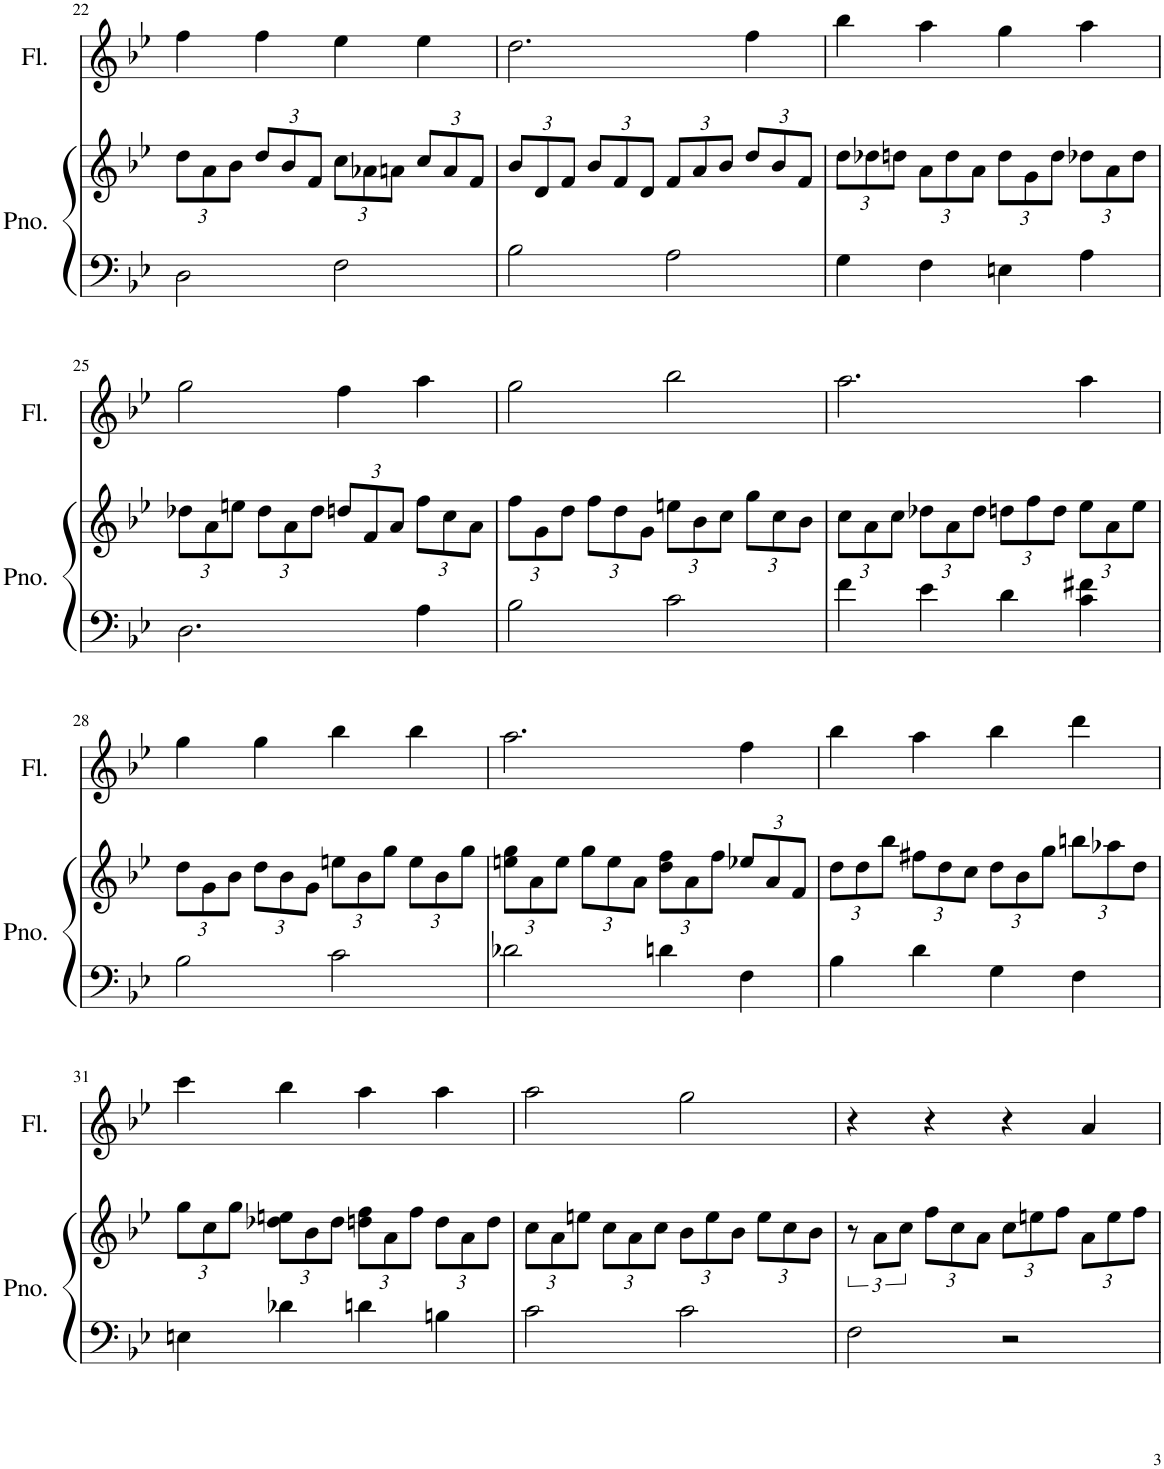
**kern	**kern	**kern
*part2	*part2	*part1
*staff3	*staff2	*staff1
*I"Piano	*	*I"Flute
*I'Pno.	*	*I'Fl.
!!LO:PB:g=z
*clefF4	*clefG2	*clefG2
*k[b-e-]	*k[b-e-]	*k[b-e-]
*M4/4	*M4/4	*M4/4
*	*Xbrackettup	*
=22	=22	=22
2D\	12dd\L	4ff\
.	12a\	.
.	12b-\J	.
.	12dd/L	4ff\
.	12b-/	.
.	12f/J	.
2F\	12cc\L	4ee-\
.	12a-X\	.
.	12an\J	.
.	12cc/L	4ee-\
.	12a/	.
.	12f/J	.
=23	=23	=23
2B-\	12b-/L	2.dd\
.	12d/	.
.	12f/J	.
.	12b-/L	.
.	12f/	.
.	12d/J	.
2A\	12f/L	.
.	12a/	.
.	12b-/J	.
.	12dd/L	4ff\
.	12b-/	.
.	12f/J	.
=24	=24	=24
4G\	12dd\L	4bb-\
.	12dd-X\	.
.	12ddn\J	.
4F\	12a\L	4aa\
.	12dd\	.
.	12a\J	.
4En\	12dd\L	4gg\
.	12g\	.
.	12dd\J	.
4A\	12dd-X\L	4aa\
.	12a\	.
.	12dd-\J	.
!!LO:LB:g=z
=25	=25	=25
2.D\	12dd-X\L	2gg\
.	12a\	.
.	12een\J	.
.	12dd-\L	.
.	12a\	.
.	12dd-\J	.
.	12ddn/L	4ff\
.	12f/	.
.	12a/J	.
4A\	12ff\L	4aa\
.	12cc\	.
.	12a\J	.
=26	=26	=26
2B-\	12ff\L	2gg\
.	12g\	.
.	12dd\J	.
.	12ff\L	.
.	12dd\	.
.	12g\J	.
2c\	12een\L	2bb-\
.	12b-\	.
.	12cc\J	.
.	12gg\L	.
.	12cc\	.
.	12b-\J	.
=27	=27	=27
4f\	12cc\L	2.aa\
.	12a\	.
.	12cc\J	.
4e-\	12dd-X\L	.
.	12a\	.
.	12dd-\J	.
4d\	12ddn\L	.
.	12ff\	.
.	12dd\J	.
4c\ 4f#X\	12ee-\L	4aa\
.	12a\	.
.	12ee-\J	.
!!LO:LB:g=z
=28	=28	=28
2B-\	12dd\L	4gg\
.	12g\	.
.	12b-\J	.
.	12dd\L	4gg\
.	12b-\	.
.	12g\J	.
2c\	12een\L	4bb-\
.	12b-\	.
.	12gg\J	.
.	12ee\L	4bb-\
.	12b-\	.
.	12gg\J	.
=29	=29	=29
2d-X\	12een\ 12gg\L	2.aa\
.	12a\	.
.	12ee\J	.
.	12gg\L	.
.	12ee\	.
.	12a\J	.
4dn\	12dd\ 12ff\L	.
.	12a\	.
.	12ff\J	.
4F\	12ee-X/L	4ff\
.	12a/	.
.	12f/J	.
=30	=30	=30
4B-\	12dd\L	4bb-\
.	12dd\	.
.	12bb-\J	.
4d\	12ff#X\L	4aa\
.	12dd\	.
.	12cc\J	.
4G\	12dd\L	4bb-\
.	12b-\	.
.	12gg\J	.
4F\	12bbn\L	4ddd\
.	12aa-X\	.
.	12dd\J	.
!!LO:LB:g=z
=31	=31	=31
4En\	12gg\L	4ccc\
.	12cc\	.
.	12gg\J	.
4d-X\	12dd-X\ 12een\L	4bb-\
.	12b-\	.
.	12dd-\J	.
4dn\	12ddn\ 12ff\L	4aa\
.	12a\	.
.	12ff\J	.
4Bn\	12dd\L	4aa\
.	12a\	.
.	12dd\J	.
=32	=32	=32
2c\	12cc\L	2aa\
.	12a\	.
.	12een\J	.
.	12cc\L	.
.	12a\	.
.	12cc\J	.
2c\	12b-\L	2gg\
.	12ee\	.
.	12b-\J	.
.	12ee\L	.
.	12cc\	.
.	12b-\J	.
=33	=33	=33
*	*brackettup	*
2F\	12r	4r
.	12a\L	.
.	12cc\J	.
*	*Xbrackettup	*
.	12ff\L	4r
.	12cc\	.
.	12a\J	.
2r	12cc\L	4r
.	12een\	.
.	12ff\J	.
.	12a\L	4a/
.	12ee\	.
.	12ff\J	.
=	=	=
*-	*-	*-
